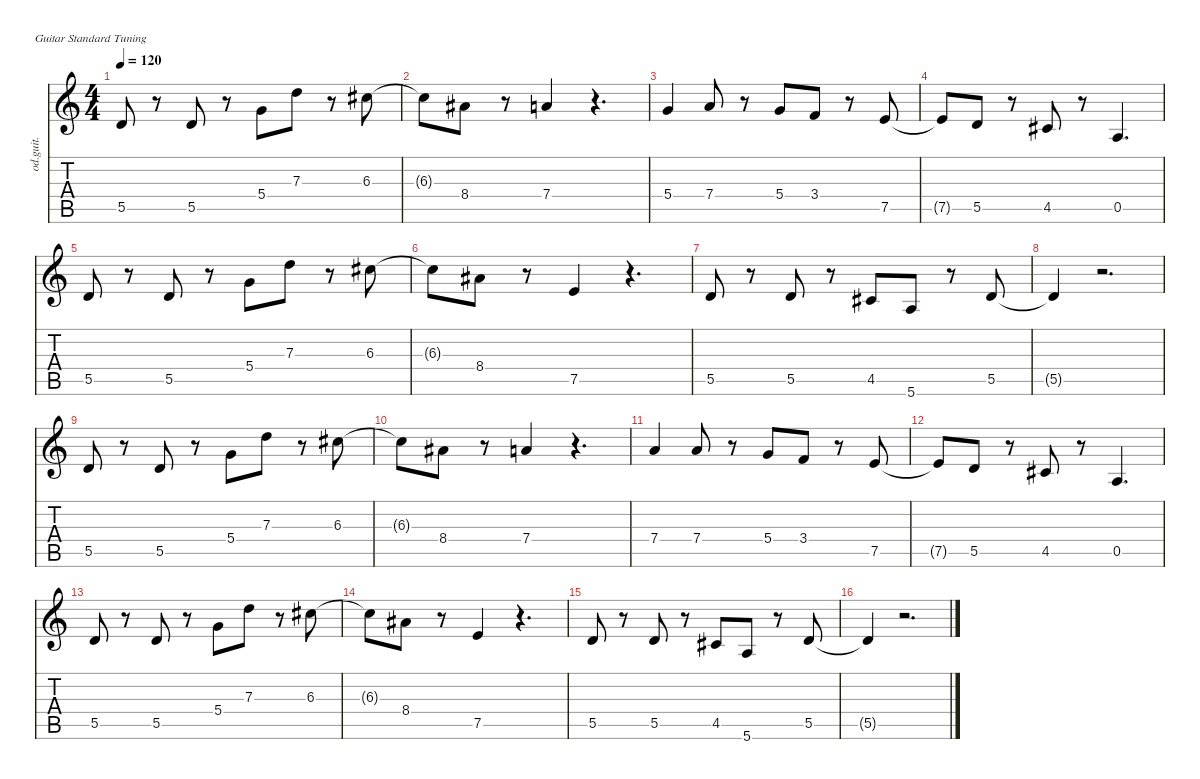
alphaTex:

\defaultSystemsLayout 4
\hideDynamics
\bracketExtendMode nobrackets
\otherSystemsTrackNameOrientation horizontal
\track ("Overdriven Guitar" "od.guit.") {instrument overdrivenguitar}
\staff {score tabs}
\tuning (E4 B3 G3 D3 A2 E2)
\ts (4 4)
\tempo 120
\clef g2
\ks c
5.5.8{dy mf instrument overdrivenguitar beam Up} r.8{beam Up} 5.5.8{beam Up} r.8{beam Up} 5.4.8{beam Down} 7.3.8{beam Down} r.8{beam Down} 6.3{acc #}.8{beam Down} |
6.3{t acc #}.8{beam Down} 8.4{acc #}.8{beam Down} r.8{beam Down} 7.4.4{beam Up} r.4{d beam Up} |
5.4.4{beam Up} 7.4.8{beam Up} r.8{beam Up} 5.4.8{beam Up} 3.4.8{beam Up} r.8{beam Up} 7.5.8{beam Up} |
7.5{t}.8{beam Up} 5.5.8{beam Up} r.8{beam Up} 4.5{acc #}.8{beam Up} r.8{beam Up} 0.5.4{d beam Up} |
5.5.8{beam Up} r.8{beam Up} 5.5.8{beam Up} r.8{beam Up} 5.4.8{beam Down} 7.3.8{beam Down} r.8{beam Down} 6.3{acc #}.8{beam Down} |
6.3{t acc #}.8{beam Down} 8.4{acc #}.8{beam Down} r.8{beam Down} 7.5.4{beam Up} r.4{d beam Up} |
5.5.8{beam Up} r.8{beam Up} 5.5.8{beam Up} r.8{beam Up} 4.5{acc #}.8{beam Up} 5.6.8{beam Up} r.8{beam Up} 5.5.8{beam Up} |
5.5{t}.4{beam Up} r.2{d beam Up} |
5.5.8{beam Up} r.8{beam Up} 5.5.8{beam Up} r.8{beam Up} 5.4.8{beam Down} 7.3.8{beam Down} r.8{beam Down} 6.3{acc #}.8{beam Down} |
6.3{t acc #}.8{beam Down} 8.4{acc #}.8{beam Down} r.8{beam Down} 7.4.4{beam Up} r.4{d beam Up} |
7.4.4{beam Up} 7.4.8{beam Up} r.8{beam Up} 5.4.8{beam Up} 3.4.8{beam Up} r.8{beam Up} 7.5.8{beam Up} |
7.5{t}.8{beam Up} 5.5.8{beam Up} r.8{beam Up} 4.5{acc #}.8{beam Up} r.8{beam Up} 0.5.4{d beam Up} |
5.5.8{beam Up} r.8{beam Up} 5.5.8{beam Up} r.8{beam Up} 5.4.8{beam Down} 7.3.8{beam Down} r.8{beam Down} 6.3{acc #}.8{beam Down} |
6.3{t acc #}.8{beam Down} 8.4{acc #}.8{beam Down} r.8{beam Down} 7.5.4{beam Up} r.4{d beam Up} |
5.5.8{beam Up} r.8{beam Up} 5.5.8{beam Up} r.8{beam Up} 4.5{acc #}.8{beam Up} 5.6.8{beam Up} r.8{beam Up} 5.5.8{beam Up} |
5.5{t}.4{beam Up} r.2{d beam Up}
